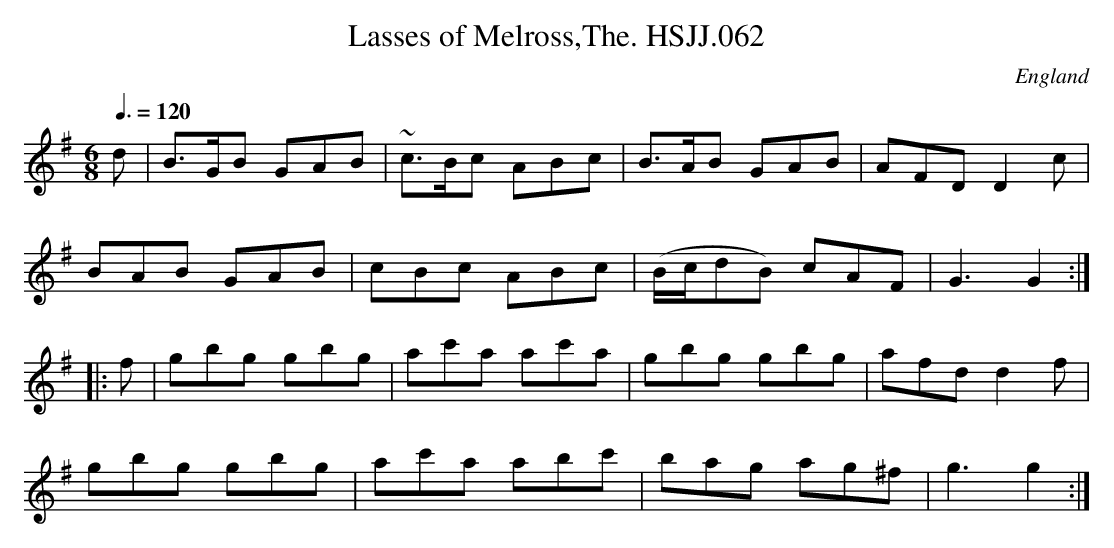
X:1
T:Lasses of Melross,The. HSJJ.062
M:6/8
L:1/8
Q:3/8=120
O:England
K:G major
d|B>GB GAB|~c>Bc ABc|B>AB GAB|AFD D2c|!
BAB GAB|cBc ABc|(B/c/dB) cAF|G3G2:|!
|:f|gbg gbg|ac'a ac'a|gbg gbg|afd d2f|!
gbg gbg|ac'a abc'|bag ag^f|g3g2:|
